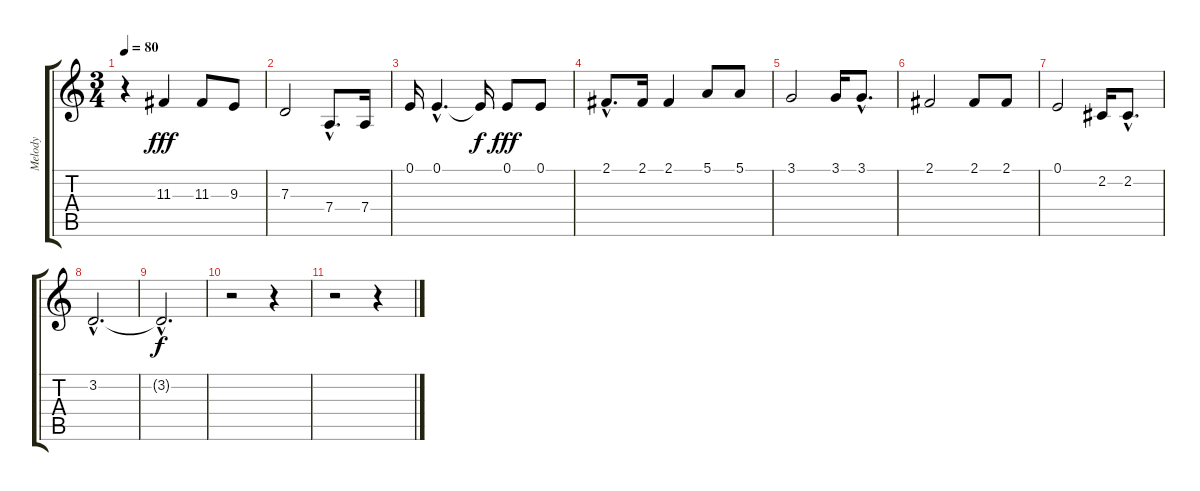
\track ("Melody" "Melody") {instrument vibraphone}
\staff {score tabs}
\tuning (E4 B3 G3 D3 A2 E2) {hide}
\ts (3 4)
\tempo 80
\clef g2
\ks c
r.4{dy fff} 11.3.4 11.3.8 9.3.8 |
7.3.2 7.4{hac}.8{d} 7.4.16 |
0.1.16 0.1{hac}.4{d} 0.1{t}.16{dy f} 0.1.8{dy fff} 0.1.8 |
2.1{hac}.8{d} 2.1.16 2.1.4 5.1.8 5.1.8 |
3.1.2 3.1.16 3.1{hac}.8{d} |
2.1.2 2.1.8 2.1.8 |
0.1.2 2.2.16 2.2{hac}.8{d} |
3.2{hac}.2{d} |
3.2{hac t}.2{d dy f} |
r.2 r.4 |
r.2 r.4
